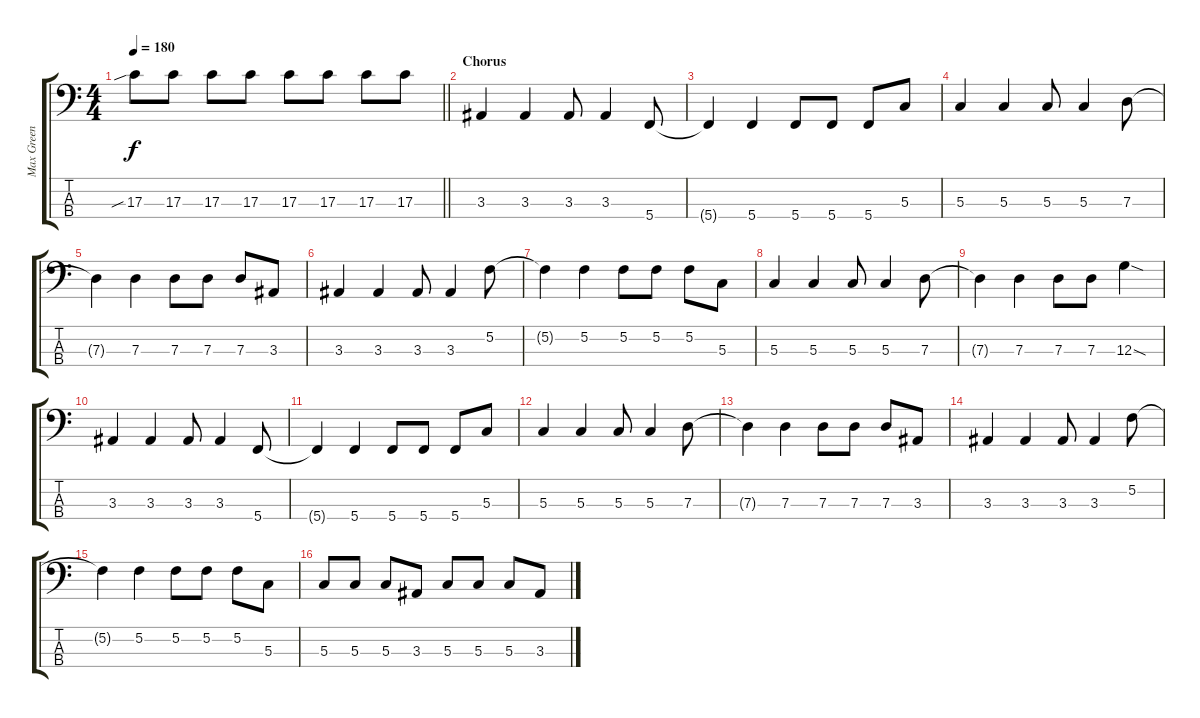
\track ("Max Green [Bass]" "Max Green ") {instrument electricbasspick}
\staff {score tabs}
\tuning (F2 C2 G1 C1) {hide}
\ts (4 4)
\tempo 180
\clef f4
\barLineRight lightlight
\ks c
17.3{sib}.8{dy f} 17.3.8 17.3.8 17.3.8 17.3.8 17.3.8 17.3.8 17.3.8 |
\section ("" "Chorus")
3.3.4 3.3.4 3.3.8 3.3.4 5.4.8 |
5.4{t}.4 5.4.4 5.4.8 5.4.8 5.4.8 5.3.8 |
5.3.4 5.3.4 5.3.8 5.3.4 7.3.8 |
7.3{t}.4 7.3.4 7.3.8 7.3.8 7.3.8 3.3.8 |
3.3.4 3.3.4 3.3.8 3.3.4 5.2.8 |
5.2{t}.4 5.2.4 5.2.8 5.2.8 5.2.8 5.3.8 |
5.3.4 5.3.4 5.3.8 5.3.4 7.3.8 |
7.3{t}.4 7.3.4 7.3.8 7.3.8 12.3{sod}.4 |
3.3.4 3.3.4 3.3.8 3.3.4 5.4.8 |
5.4{t}.4 5.4.4 5.4.8 5.4.8 5.4.8 5.3.8 |
5.3.4 5.3.4 5.3.8 5.3.4 7.3.8 |
7.3{t}.4 7.3.4 7.3.8 7.3.8 7.3.8 3.3.8 |
3.3.4 3.3.4 3.3.8 3.3.4 5.2.8 |
5.2{t}.4 5.2.4 5.2.8 5.2.8 5.2.8 5.3.8 |
5.3.8 5.3.8 5.3.8 3.3.8 5.3.8 5.3.8 5.3.8 3.3.8
